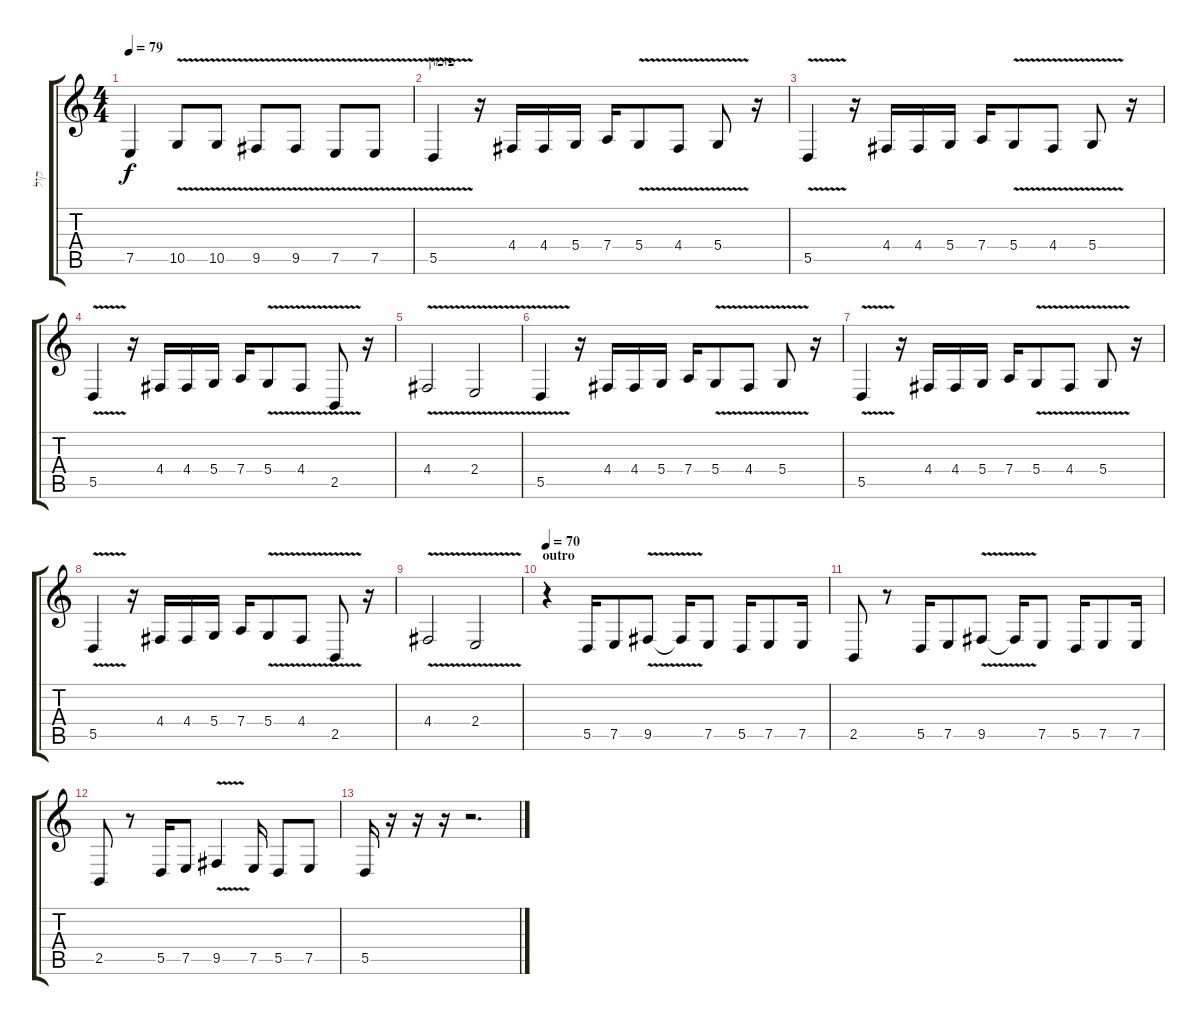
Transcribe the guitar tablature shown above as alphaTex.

\track ("קול" "קול") {instrument lead6voice}
\staff {score tabs}
\tuning (E4 B3 G3 D3 A2 E2) {hide}
\ts (4 4)
\tempo 79
\clef g2
\ks c
7.5{t}.4{dy f} 10.5{v}.8 10.5{v}.8 9.5{v}.8 9.5{v}.8 7.5{v}.8 7.5{v}.8 |
\section ("" "פזמון")
5.5{v}.4 r.16 4.4.16 4.4.16 5.4.16 7.4.16 5.4{v}.8 4.4{v}.8 5.4{v}.8 r.16 |
5.5{v}.4 r.16 4.4.16 4.4.16 5.4.16 7.4.16 5.4{v}.8 4.4{v}.8 5.4{v}.8 r.16 |
5.5{v}.4 r.16 4.4.16 4.4.16 5.4.16 7.4.16 5.4{v}.8 4.4{v}.8 2.5{v}.8 r.16 |
4.4{v}.2 2.4{v}.2 |
5.5{v}.4 r.16 4.4.16 4.4.16 5.4.16 7.4.16 5.4{v}.8 4.4{v}.8 5.4{v}.8 r.16 |
5.5{v}.4 r.16 4.4.16 4.4.16 5.4.16 7.4.16 5.4{v}.8 4.4{v}.8 5.4{v}.8 r.16 |
5.5{v}.4 r.16 4.4.16 4.4.16 5.4.16 7.4.16 5.4{v}.8 4.4{v}.8 2.5{v}.8 r.16 |
4.4{v}.2 2.4{v}.2 |
\section ("" "outro")
\tempo 70
r.4 5.5.16 7.5.8 9.5{v}.8 9.5{t}.16 7.5.8 5.5.16 7.5.8 7.5.16 |
2.5.8 r.8 5.5.16 7.5.8 9.5{v}.8 9.5{t}.16 7.5.8 5.5.16 7.5.8 7.5.16 |
2.5.8 r.8 5.5.16 7.5.8 9.5{v}.4 7.5.16 5.5.8 7.5.8 |
5.5.16 r.16 r.16 r.16 r.2{d}
